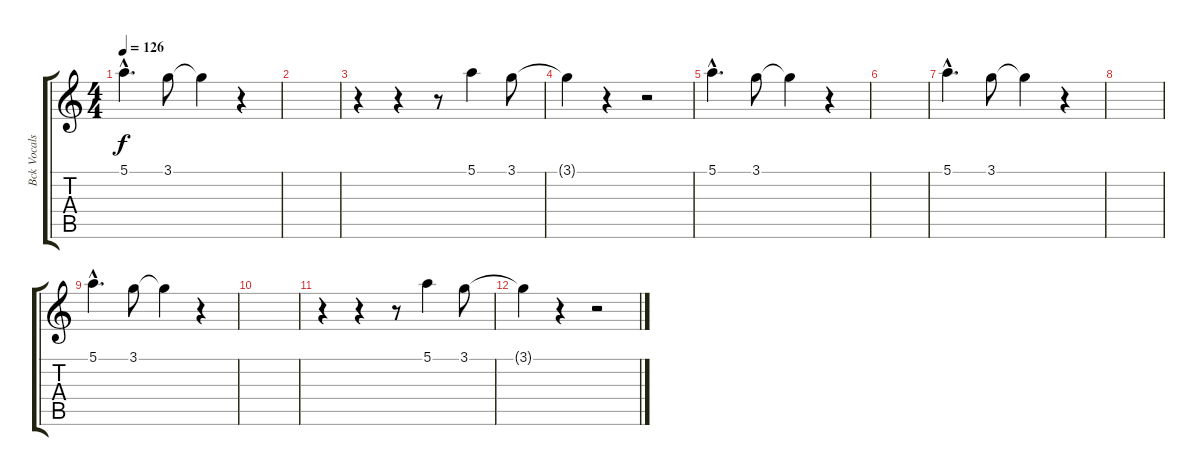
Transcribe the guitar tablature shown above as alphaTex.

\track ("Bck Vocals" "Bck Vocals") {instrument overdrivenguitar}
\staff {score tabs}
\tuning (E4 B3 G3 D3 A2 E2) {hide}
\ts (4 4)
\tempo 126
\clef g2
\ks c
5.1{hac}.4{d dy f} 3.1.8 3.1{t}.4 r.4 |
|
r.4 r.4 r.8 5.1.4 3.1.8 |
3.1{t}.4 r.4 r.2 |
5.1{hac}.4{d} 3.1.8 3.1{t}.4 r.4 |
|
5.1{hac}.4{d} 3.1.8 3.1{t}.4 r.4 |
|
5.1{hac}.4{d} 3.1.8 3.1{t}.4 r.4 |
|
r.4 r.4 r.8 5.1.4 3.1.8 |
3.1{t}.4 r.4 r.2
